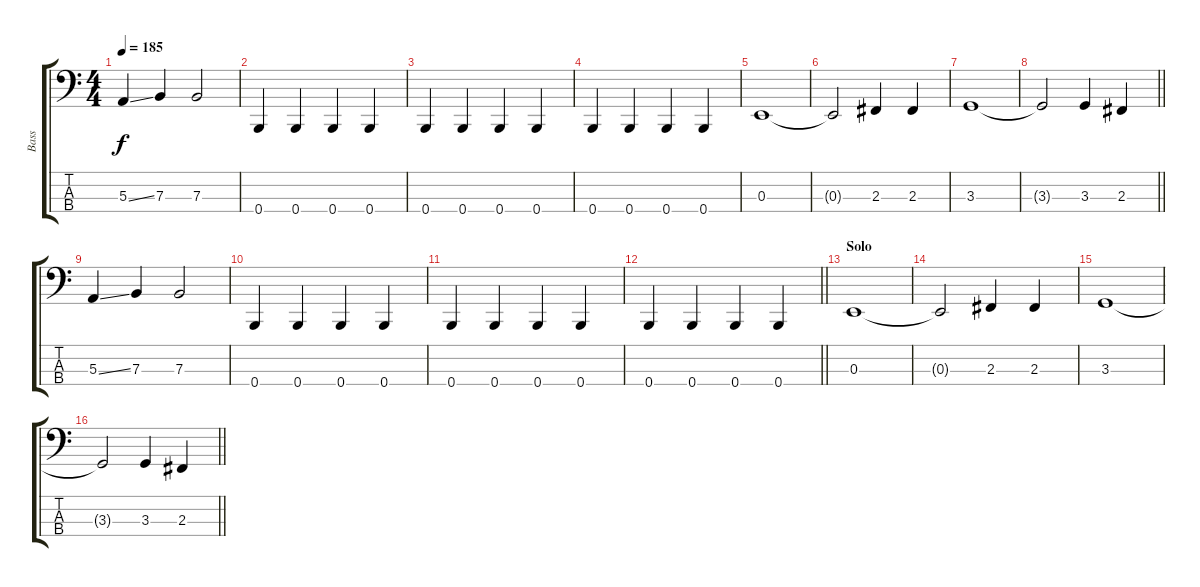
\track ("Bass" "Bass") {instrument electricbassfinger}
\staff {score tabs}
\tuning (D2 A1 E1 B0) {hide}
\ts (4 4)
\tempo 185
\clef f4
\ks c
5.3{ss}.4{dy f} 7.3.4 7.3.2 |
0.4.4 0.4.4 0.4.4 0.4.4 |
0.4.4 0.4.4 0.4.4 0.4.4 |
0.4.4 0.4.4 0.4.4 0.4.4 |
0.3.1 |
0.3{t}.2 2.3.4 2.3.4 |
3.3.1 |
\barLineRight lightlight
3.3{t}.2 3.3.4 2.3.4 |
5.3{ss}.4 7.3.4 7.3.2 |
0.4.4 0.4.4 0.4.4 0.4.4 |
0.4.4 0.4.4 0.4.4 0.4.4 |
\barLineRight lightlight
0.4.4 0.4.4 0.4.4 0.4.4 |
\section ("" "Solo")
0.3.1 |
0.3{t}.2 2.3.4 2.3.4 |
3.3.1 |
\barLineRight lightlight
3.3{t}.2 3.3.4 2.3.4
